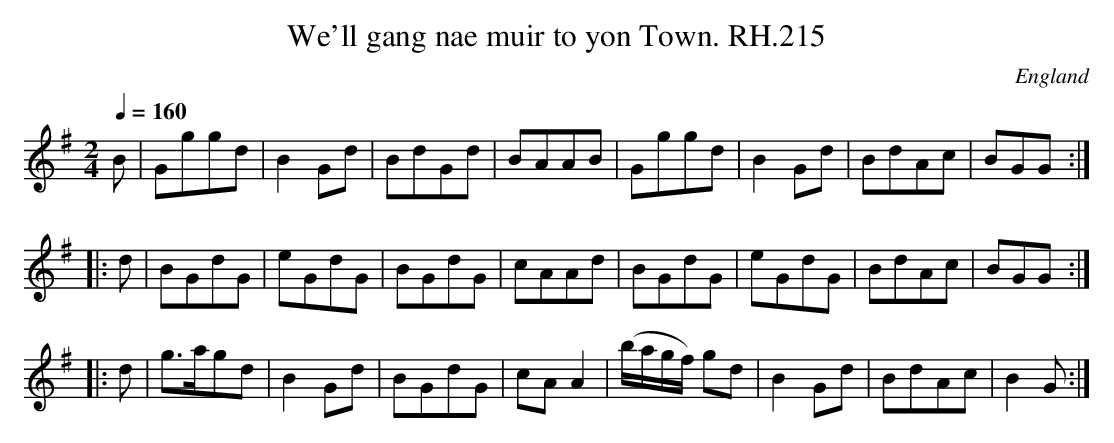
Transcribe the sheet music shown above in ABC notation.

X:1
T:We'll gang nae muir to yon Town. RH.215
O:England
M:2/4
L:1/8
Q:1/4=160
K:G
B|Gggd|B2Gd|BdGd|BAAB|\
Gggd|B2Gd|BdAc|BGG:|
|:d|BGdG|eGdG|BGdG|cAAd|\
BGdG|eGdG|BdAc|BGG:|
|:d|g>agd|B2Gd|BGdG|cAA2|\
(b/a/g/f/) gd|B2Gd|BdAc|B2G:|
